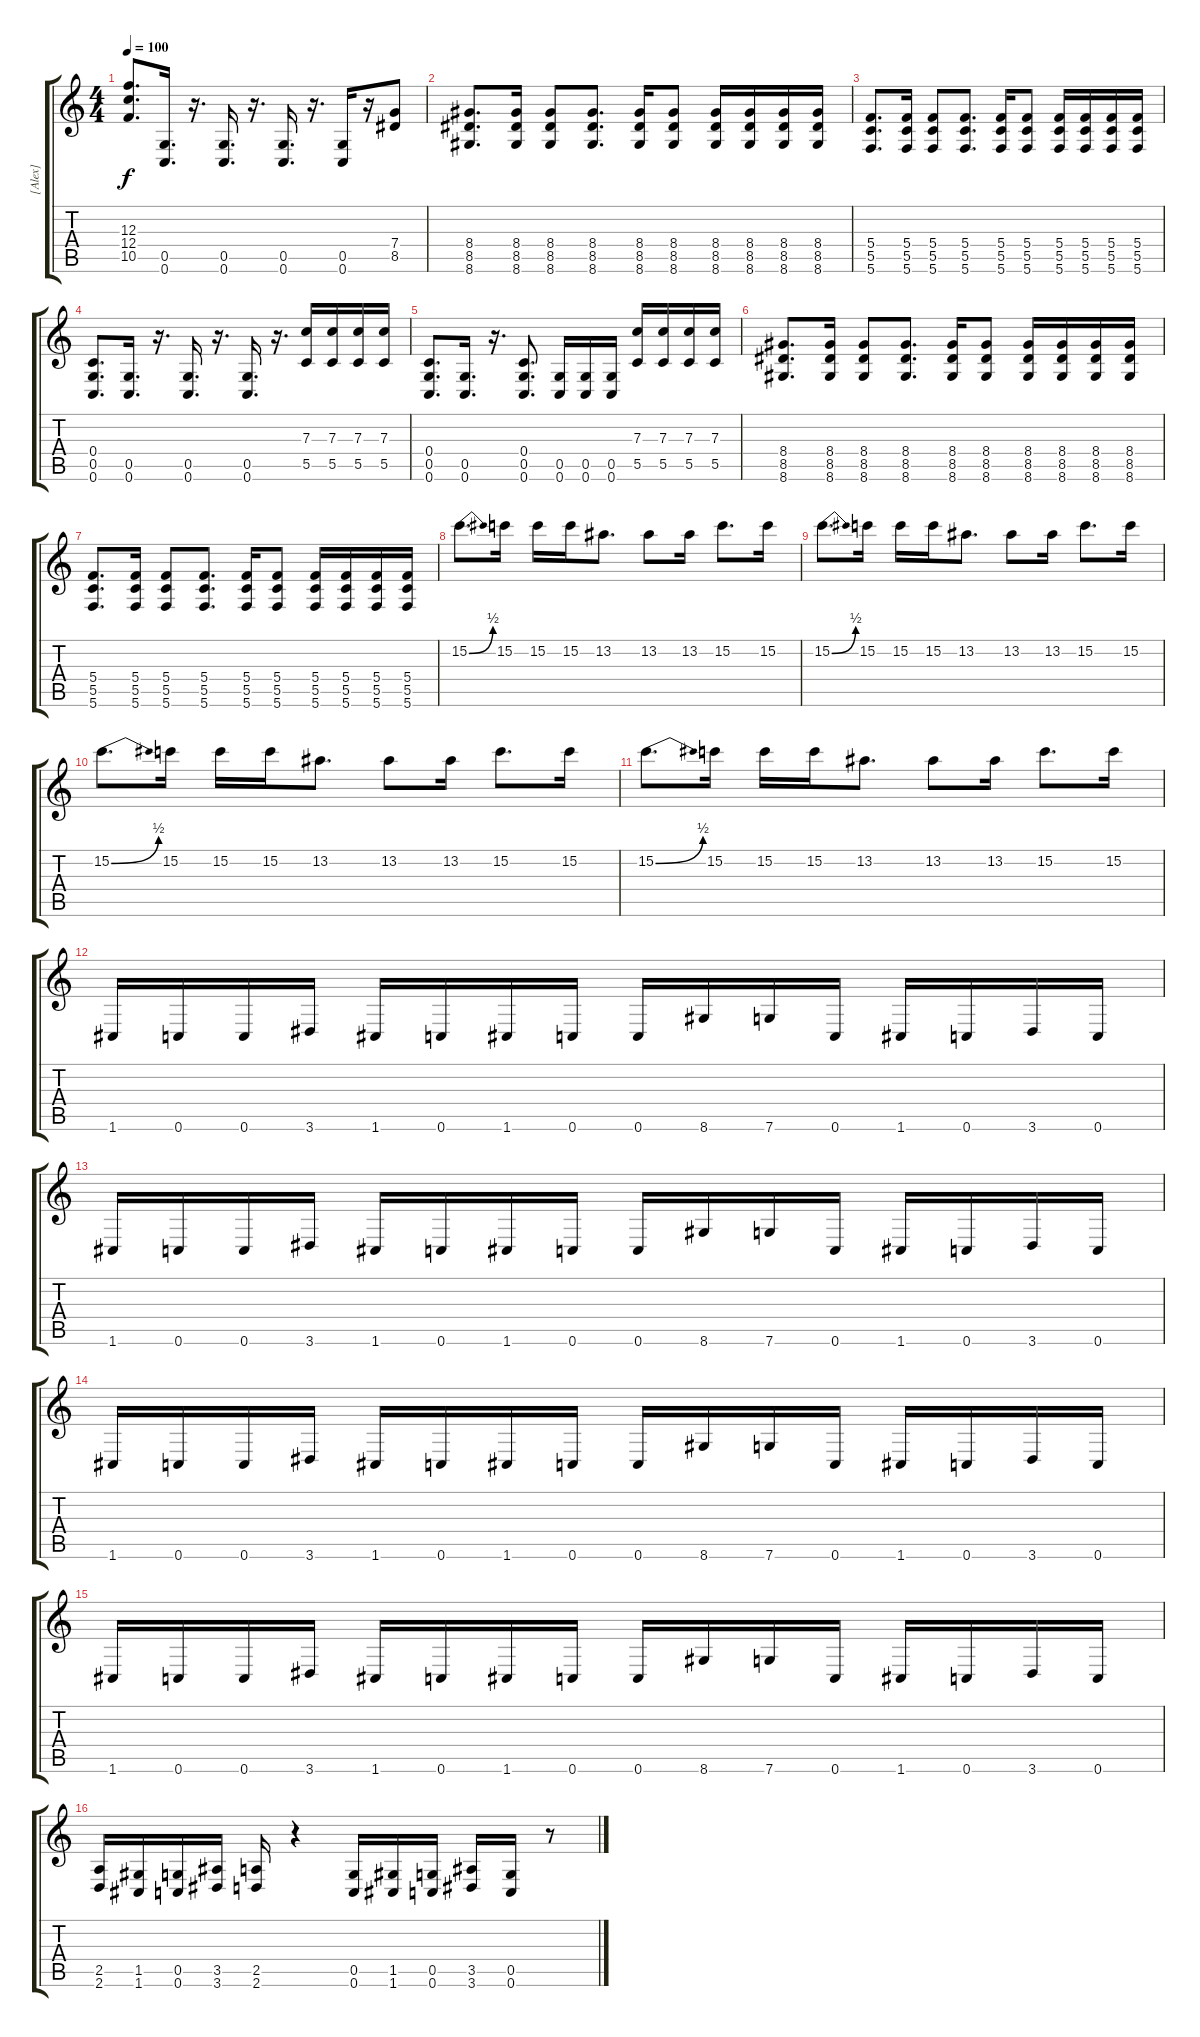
\track ("[Alex]" "[Alex]") {instrument distortionguitar}
\staff {score tabs}
\tuning (D4 A3 F3 C3 G2 C2) {hide}
\ts (4 4)
\tempo 100
\clef g2
\ks c
(12.3 12.4 10.5).8{d dy f} (0.5 0.6).16{d} r.16{d} (0.5 0.6).16{d} r.16{d} (0.5 0.6).16{d} r.16{d} (0.5 0.6).16 r.16 (7.4 8.5).8 |
(8.4 8.5 8.6).8{d} (8.4 8.5 8.6).16 (8.4 8.5 8.6).8 (8.4 8.5 8.6).8{d} (8.4 8.5 8.6).16 (8.4 8.5 8.6).8 (8.4 8.5 8.6).16 (8.4 8.5 8.6).16 (8.4 8.5 8.6).16 (8.4 8.5 8.6).16 |
(5.4 5.5 5.6).8{d} (5.4 5.5 5.6).16 (5.4 5.5 5.6).8 (5.4 5.5 5.6).8{d} (5.4 5.5 5.6).16 (5.4 5.5 5.6).8 (5.4 5.5 5.6).16 (5.4 5.5 5.6).16 (5.4 5.5 5.6).16 (5.4 5.5 5.6).16 |
(0.4 0.5 0.6).8{d} (0.5 0.6).16{d} r.16{d} (0.5 0.6).16{d} r.16{d} (0.5 0.6).16{d} r.16{d} (7.3 5.5).16 (7.3 5.5).16 (7.3 5.5).16 (7.3 5.5).16 |
(0.4 0.5 0.6).8{d} (0.5 0.6).16{d} r.16{d} (0.4 0.5 0.6).8{d} (0.5 0.6).16 (0.5 0.6).16 (0.5 0.6).16 (7.3 5.5).16 (7.3 5.5).16 (7.3 5.5).16 (7.3 5.5).16 |
(8.4 8.5 8.6).8{d} (8.4 8.5 8.6).16 (8.4 8.5 8.6).8 (8.4 8.5 8.6).8{d} (8.4 8.5 8.6).16 (8.4 8.5 8.6).8 (8.4 8.5 8.6).16 (8.4 8.5 8.6).16 (8.4 8.5 8.6).16 (8.4 8.5 8.6).16 |
(5.4 5.5 5.6).8{d} (5.4 5.5 5.6).16 (5.4 5.5 5.6).8 (5.4 5.5 5.6).8{d} (5.4 5.5 5.6).16 (5.4 5.5 5.6).8 (5.4 5.5 5.6).16 (5.4 5.5 5.6).16 (5.4 5.5 5.6).16 (5.4 5.5 5.6).16 |
15.2{be (bend 0 0 60 2)}.8{d} 15.2.16 15.2.16 15.2.16 13.2.8{d} 13.2.8 13.2.16 15.2.8{d} 15.2.16 |
15.2{be (bend 0 0 60 2)}.8{d} 15.2.16 15.2.16 15.2.16 13.2.8{d} 13.2.8 13.2.16 15.2.8{d} 15.2.16 |
15.2{be (bend 0 0 60 2)}.8{d} 15.2.16 15.2.16 15.2.16 13.2.8{d} 13.2.8 13.2.16 15.2.8{d} 15.2.16 |
15.2{be (bend 0 0 60 2)}.8{d} 15.2.16 15.2.16 15.2.16 13.2.8{d} 13.2.8 13.2.16 15.2.8{d} 15.2.16 |
1.6.16 0.6.16 0.6.16 3.6.16 1.6.16 0.6.16 1.6.16 0.6.16 0.6.16 8.6.16 7.6.16 0.6.16 1.6.16 0.6.16 3.6.16 0.6.16 |
1.6.16 0.6.16 0.6.16 3.6.16 1.6.16 0.6.16 1.6.16 0.6.16 0.6.16 8.6.16 7.6.16 0.6.16 1.6.16 0.6.16 3.6.16 0.6.16 |
1.6.16 0.6.16 0.6.16 3.6.16 1.6.16 0.6.16 1.6.16 0.6.16 0.6.16 8.6.16 7.6.16 0.6.16 1.6.16 0.6.16 3.6.16 0.6.16 |
1.6.16 0.6.16 0.6.16 3.6.16 1.6.16 0.6.16 1.6.16 0.6.16 0.6.16 8.6.16 7.6.16 0.6.16 1.6.16 0.6.16 3.6.16 0.6.16 |
(2.5 2.6).16 (1.5 1.6).16 (0.5 0.6).16 (3.5 3.6).16 (2.5 2.6).16 r.4 (0.5 0.6).16 (1.5 1.6).16 (0.5 0.6).16 (3.5 3.6).16 (0.5 0.6).16 r.8
